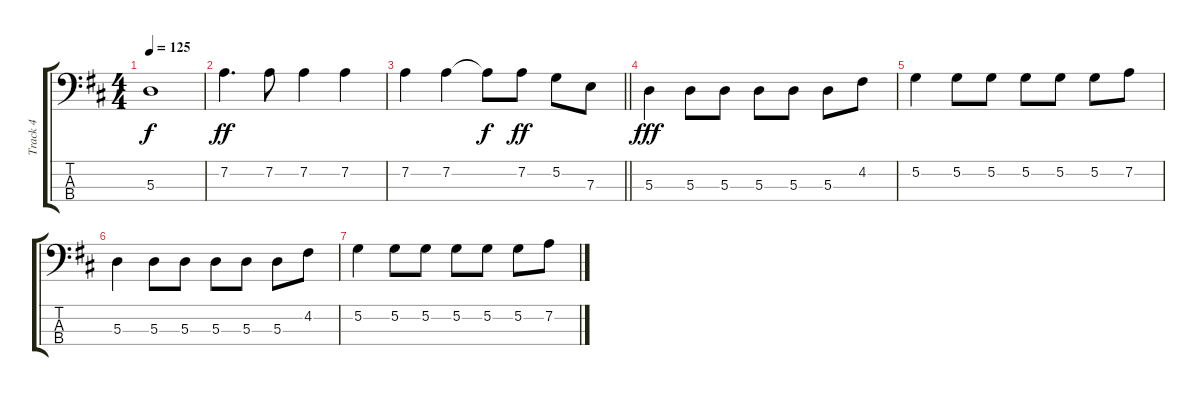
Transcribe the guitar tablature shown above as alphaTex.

\track ("Track 4" "Track 4") {instrument electricbassfinger}
\staff {score tabs}
\tuning (G2 D2 A1 E1) {hide}
\ts (4 4)
\tempo 125
\clef f4
\ks d
5.3{t}.1{dy f} |
7.2.4{d dy ff} 7.2.8 7.2.4 7.2.4 |
\barLineRight lightlight
7.2.4 7.2.4 7.2{t}.8{dy f} 7.2.8{dy ff} 5.2.8 7.3.8 |
5.3.4{dy fff} 5.3.8 5.3.8 5.3.8 5.3.8 5.3.8 4.2.8 |
5.2.4 5.2.8 5.2.8 5.2.8 5.2.8 5.2.8 7.2.8 |
5.3.4 5.3.8 5.3.8 5.3.8 5.3.8 5.3.8 4.2.8 |
5.2.4 5.2.8 5.2.8 5.2.8 5.2.8 5.2.8 7.2.8
